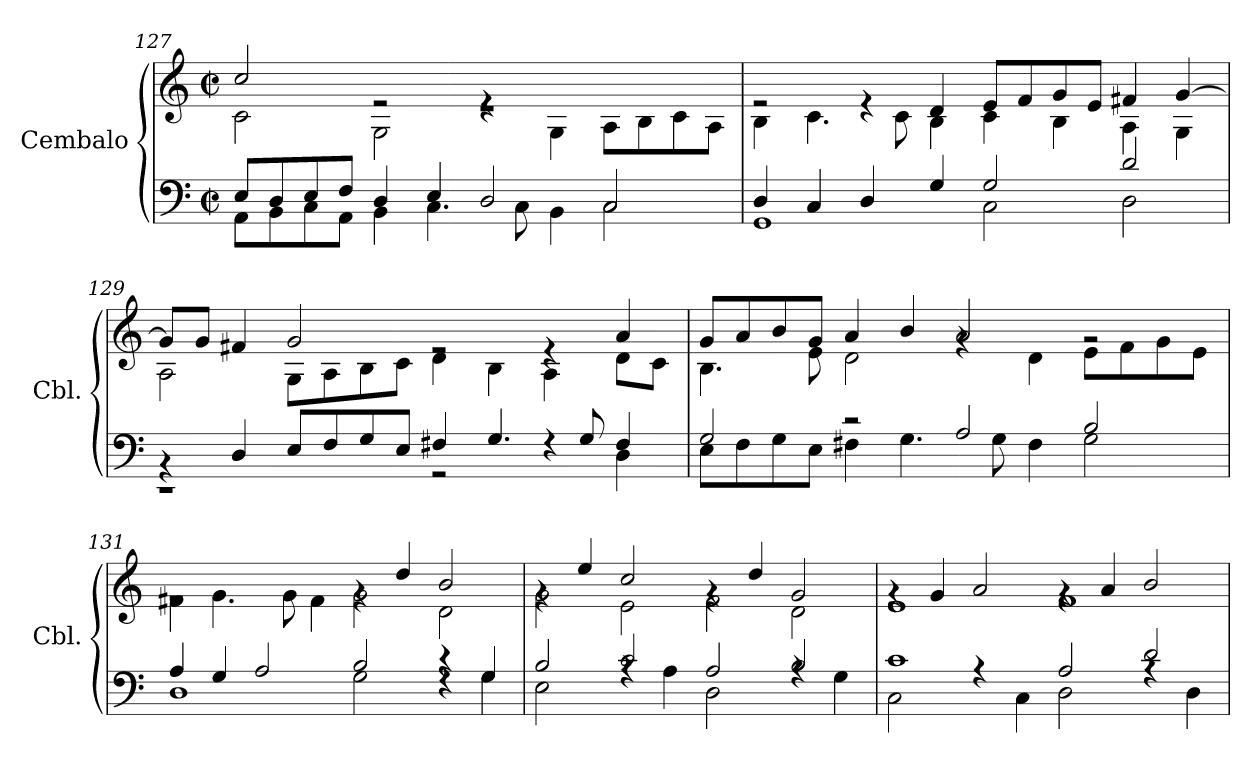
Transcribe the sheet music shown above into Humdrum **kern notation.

**kern	**kern
*part1	*part1
*staff2	*staff1
*I"Cembalo	*
*I'Cbl.	*
*clefF4	*clefG2
*k[]	*k[]
*M4/2	*M4/2
*met(c|)	*met(c|)
=127	=127
*^	*^
8E/L	8AA\L	2cc/	2c\
8D/	8BB\	.	.
8E/	8C\	.	.
8F/J	8AA\J	.	.
4D/	4BB\	2re	2G\
4E/	4.C\	.	.
2D/	.	1re	4re
.	8C\	.	.
.	4BB\	.	4G\
2C/	2C\	.	8A\L
.	.	.	8B\
.	.	.	8c\
.	.	.	8A\J
=128	=128	=128	=128
4D/	1GG	2re	4B\
4C/	.	.	4.c\
4D/	.	4re	.
.	.	.	8c\
4G/	.	4d/	4B\
2G/	2C\	8e/L	4c\
.	.	8f/	.
.	.	8g/	4B\
.	.	8e/J	.
2d/	2D\	4f#X/	4A\
.	.	[4g/	4G\
=129	=129	=129	=129
4rBB	1r	8g/L]	2A\
.	.	8g/J	.
4D/	.	4f#X/	.
8E/L	.	2g/	8G\L
8F/	.	.	8A\
8G/	.	.	8B\
8E/J	.	.	8c\J
4F#X/	2r	2re	4d\
4.G/	.	.	4B\
.	4rF	4re	4A\
8G/	.	.	.
4F#/	4D\	4a/	8d\L
.	.	.	8c\J
!!LO:PB:g=z	!!
=130	=130	=130	=130
2G/	8E\L	8g/L	4.B\
.	8F\	8a/	.
.	8G\	8b/	.
.	8E\J	8g/J	8e\
2r	4F#X\	4a/	2d\
.	4.G\	4b/	.
2A/	.	2a/	4rg
.	8G\	.	.
.	4F#\	.	4d\
2B/	2G\	2rg	8e\L
.	.	.	8f\
.	.	.	8g\
.	.	.	8e\J
=131	=131	=131	=131
4A/	1D	1rg	4f#X\
4G/	.	.	4.g\
2A/	.	.	.
.	.	.	8g\
.	.	.	4f#\
2B/	2G\	4rg	2g\
.	.	4dd/	.
4r	4rF	2b/	2d\
4G/	4G\	.	.
=132	=132	=132	=132
2B/	2E\	4rg	2g\
.	.	4ee/	.
2c/	4rA	2cc/	2e\
.	4A\	.	.
2A/	2D\	4rg	2f\
.	.	4dd/	.
2B/	4rA	2g/	2d\
.	4G\	.	.
=133	=133	=133	=133
1c	2C\	4rg	1e
.	.	4g/	.
.	4rA	2a/	.
.	4C\	.	.
2A/	2D\	4rg	1f
.	.	4a/	.
2d/	4rA	2b/	.
.	4D\	.	.
*v	*v	*	*
*	*v	*v
=	=
*-	*-
